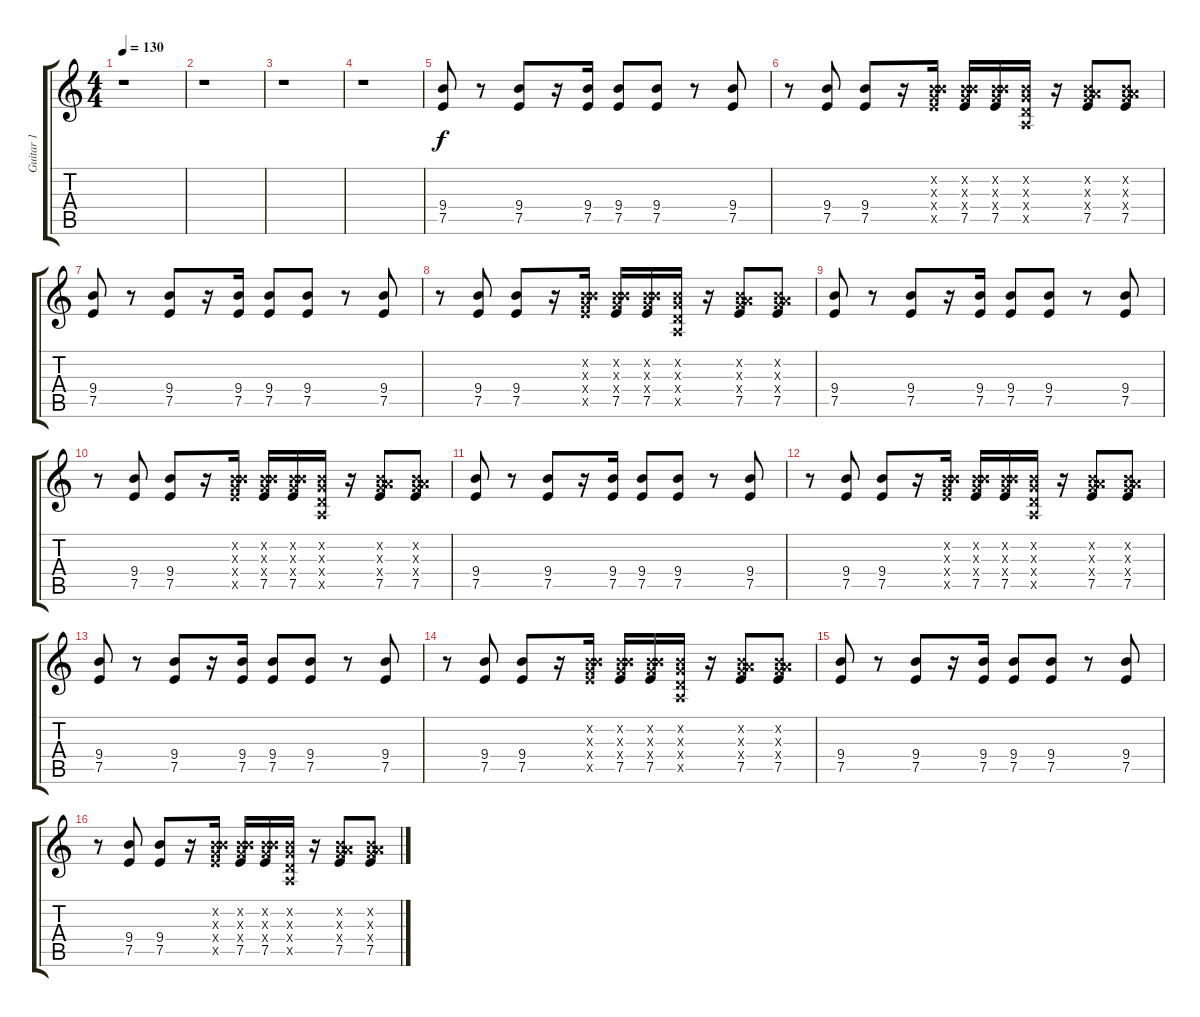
\track ("Guitar 1" "Guitar 1") {instrument distortionguitar}
\staff {score tabs}
\tuning (E4 B3 G3 D3 A2 E2) {hide}
\ts (4 4)
\tempo 130
\clef g2
\ks c
r.1{dy f instrument distortionguitar} |
r.1 |
r.1 |
r.1 |
(9.4 7.5).8 r.8 (9.4 7.5).8 r.16 (9.4 7.5).16 (9.4 7.5).8 (9.4 7.5).8 r.8 (9.4 7.5).8 |
r.8 (9.4 7.5).8 (9.4 7.5).8 r.16 (0.2{x} 0.3{x} 9.4{x} 7.5{x}).16 (0.2{x} 0.3{x} 9.4{x} 7.5).16 (0.2{x} 0.3{x} 9.4{x} 7.5).16 (0.2{x} 0.3{x} 0.4{x} 0.5{x}).16 r.16 (0.2{x} 0.3{x} 7.4{x} 7.5).8 (0.2{x} 0.3{x} 7.4{x} 7.5).8 |
(9.4 7.5).8 r.8 (9.4 7.5).8 r.16 (9.4 7.5).16 (9.4 7.5).8 (9.4 7.5).8 r.8 (9.4 7.5).8 |
r.8 (9.4 7.5).8 (9.4 7.5).8 r.16 (0.2{x} 0.3{x} 9.4{x} 7.5{x}).16 (0.2{x} 0.3{x} 9.4{x} 7.5).16 (0.2{x} 0.3{x} 9.4{x} 7.5).16 (0.2{x} 0.3{x} 0.4{x} 0.5{x}).16 r.16 (0.2{x} 0.3{x} 7.4{x} 7.5).8 (0.2{x} 0.3{x} 7.4{x} 7.5).8 |
(9.4 7.5).8 r.8 (9.4 7.5).8 r.16 (9.4 7.5).16 (9.4 7.5).8 (9.4 7.5).8 r.8 (9.4 7.5).8 |
r.8 (9.4 7.5).8 (9.4 7.5).8 r.16 (0.2{x} 0.3{x} 9.4{x} 7.5{x}).16 (0.2{x} 0.3{x} 9.4{x} 7.5).16 (0.2{x} 0.3{x} 9.4{x} 7.5).16 (0.2{x} 0.3{x} 0.4{x} 0.5{x}).16 r.16 (0.2{x} 0.3{x} 7.4{x} 7.5).8 (0.2{x} 0.3{x} 7.4{x} 7.5).8 |
(9.4 7.5).8 r.8 (9.4 7.5).8 r.16 (9.4 7.5).16 (9.4 7.5).8 (9.4 7.5).8 r.8 (9.4 7.5).8 |
r.8 (9.4 7.5).8 (9.4 7.5).8 r.16 (0.2{x} 0.3{x} 9.4{x} 7.5{x}).16 (0.2{x} 0.3{x} 9.4{x} 7.5).16 (0.2{x} 0.3{x} 9.4{x} 7.5).16 (0.2{x} 0.3{x} 0.4{x} 0.5{x}).16 r.16 (0.2{x} 0.3{x} 7.4{x} 7.5).8 (0.2{x} 0.3{x} 7.4{x} 7.5).8 |
(9.4 7.5).8 r.8 (9.4 7.5).8 r.16 (9.4 7.5).16 (9.4 7.5).8 (9.4 7.5).8 r.8 (9.4 7.5).8 |
r.8 (9.4 7.5).8 (9.4 7.5).8 r.16 (0.2{x} 0.3{x} 9.4{x} 7.5{x}).16 (0.2{x} 0.3{x} 9.4{x} 7.5).16 (0.2{x} 0.3{x} 9.4{x} 7.5).16 (0.2{x} 0.3{x} 0.4{x} 0.5{x}).16 r.16 (0.2{x} 0.3{x} 7.4{x} 7.5).8 (0.2{x} 0.3{x} 7.4{x} 7.5).8 |
(9.4 7.5).8 r.8 (9.4 7.5).8 r.16 (9.4 7.5).16 (9.4 7.5).8 (9.4 7.5).8 r.8 (9.4 7.5).8 |
r.8 (9.4 7.5).8 (9.4 7.5).8 r.16 (0.2{x} 0.3{x} 9.4{x} 7.5{x}).16 (0.2{x} 0.3{x} 9.4{x} 7.5).16 (0.2{x} 0.3{x} 9.4{x} 7.5).16 (0.2{x} 0.3{x} 0.4{x} 0.5{x}).16 r.16 (0.2{x} 0.3{x} 7.4{x} 7.5).8 (0.2{x} 0.3{x} 7.4{x} 7.5).8
